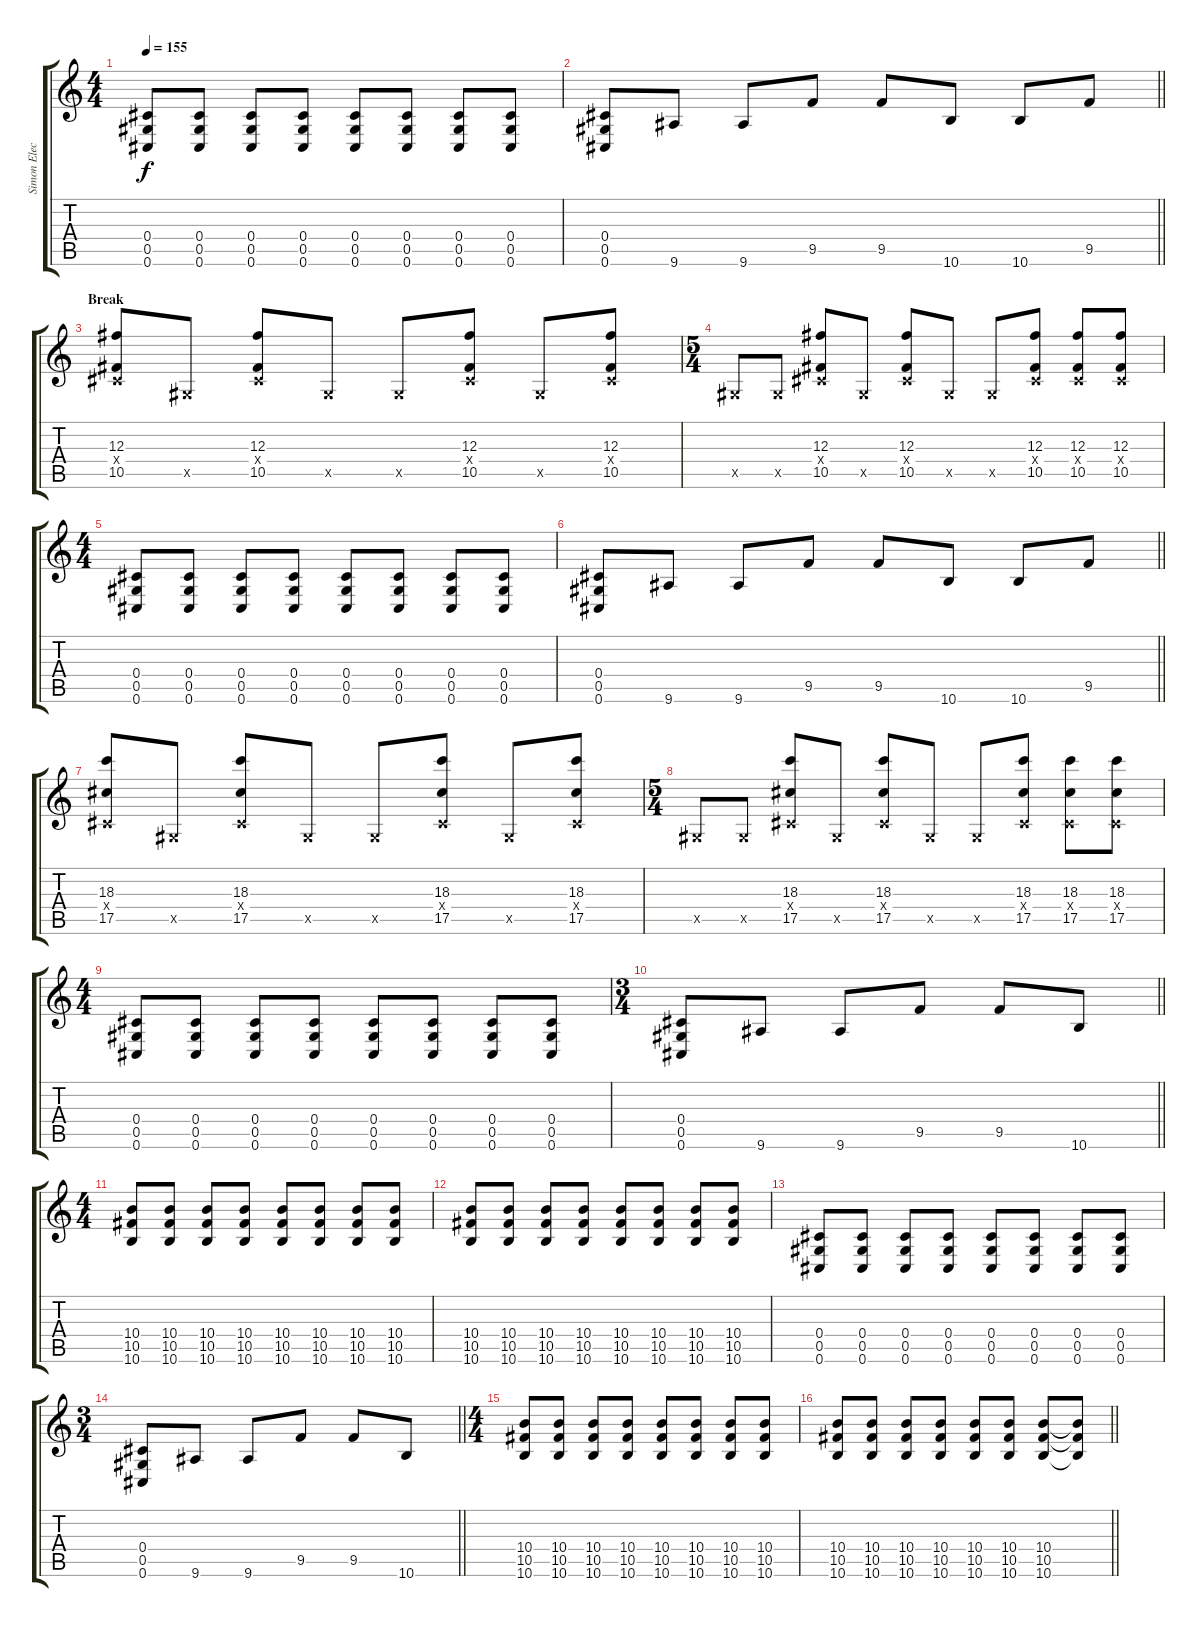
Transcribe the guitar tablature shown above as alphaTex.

\track ("Simon Electric" "Simon Elec") {instrument distortionguitar}
\staff {score tabs}
\tuning (Eb4 Bb3 Gb3 Db3 Ab2 Db2) {hide}
\ts (4 4)
\tempo 155
\clef g2
\ks c
(0.4 0.5 0.6).8{dy f} (0.4 0.5 0.6).8 (0.4 0.5 0.6).8 (0.4 0.5 0.6).8 (0.4 0.5 0.6).8 (0.4 0.5 0.6).8 (0.4 0.5 0.6).8 (0.4 0.5 0.6).8 |
\barLineRight lightlight
(0.4 0.5 0.6).8 9.6.8 9.6.8 9.5.8 9.5.8 10.6.8 10.6.8 9.5.8 |
\section ("" "Break")
(12.3 0.4{x} 10.5).8 0.5{x}.8 (12.3 0.4{x} 10.5).8 0.5{x}.8 0.5{x}.8 (12.3 0.4{x} 10.5).8 0.5{x}.8 (12.3 0.4{x} 10.5).8 |
\ts (5 4)
0.5{x}.8 0.5{x}.8 (12.3 0.4{x} 10.5).8 0.5{x}.8 (12.3 0.4{x} 10.5).8 0.5{x}.8 0.5{x}.8 (12.3 0.4{x} 10.5).8 (12.3 0.4{x} 10.5).8 (12.3 0.4{x} 10.5).8 |
\ts (4 4)
(0.4 0.5 0.6).8 (0.4 0.5 0.6).8 (0.4 0.5 0.6).8 (0.4 0.5 0.6).8 (0.4 0.5 0.6).8 (0.4 0.5 0.6).8 (0.4 0.5 0.6).8 (0.4 0.5 0.6).8 |
\barLineRight lightlight
(0.4 0.5 0.6).8 9.6.8 9.6.8 9.5.8 9.5.8 10.6.8 10.6.8 9.5.8 |
(18.3 0.4{x} 17.5).8 0.5{x}.8 (18.3 0.4{x} 17.5).8 0.5{x}.8 0.5{x}.8 (18.3 0.4{x} 17.5).8 0.5{x}.8 (18.3 0.4{x} 17.5).8 |
\ts (5 4)
0.5{x}.8 0.5{x}.8 (18.3 0.4{x} 17.5).8 0.5{x}.8 (18.3 0.4{x} 17.5).8 0.5{x}.8 0.5{x}.8 (18.3 0.4{x} 17.5).8 (18.3 0.4{x} 17.5).8 (18.3 0.4{x} 17.5).8 |
\ts (4 4)
(0.4 0.5 0.6).8 (0.4 0.5 0.6).8 (0.4 0.5 0.6).8 (0.4 0.5 0.6).8 (0.4 0.5 0.6).8 (0.4 0.5 0.6).8 (0.4 0.5 0.6).8 (0.4 0.5 0.6).8 |
\ts (3 4)
\barLineRight lightlight
(0.4 0.5 0.6).8 9.6.8 9.6.8 9.5.8 9.5.8 10.6.8 |
\ts (4 4)
(10.4 10.5 10.6).8 (10.4 10.5 10.6).8 (10.4 10.5 10.6).8 (10.4 10.5 10.6).8 (10.4 10.5 10.6).8 (10.4 10.5 10.6).8 (10.4 10.5 10.6).8 (10.4 10.5 10.6).8 |
(10.4 10.5 10.6).8 (10.4 10.5 10.6).8 (10.4 10.5 10.6).8 (10.4 10.5 10.6).8 (10.4 10.5 10.6).8 (10.4 10.5 10.6).8 (10.4 10.5 10.6).8 (10.4 10.5 10.6).8 |
(0.4 0.5 0.6).8 (0.4 0.5 0.6).8 (0.4 0.5 0.6).8 (0.4 0.5 0.6).8 (0.4 0.5 0.6).8 (0.4 0.5 0.6).8 (0.4 0.5 0.6).8 (0.4 0.5 0.6).8 |
\ts (3 4)
\barLineRight lightlight
(0.4 0.5 0.6).8 9.6.8 9.6.8 9.5.8 9.5.8 10.6.8 |
\ts (4 4)
(10.4 10.5 10.6).8 (10.4 10.5 10.6).8 (10.4 10.5 10.6).8 (10.4 10.5 10.6).8 (10.4 10.5 10.6).8 (10.4 10.5 10.6).8 (10.4 10.5 10.6).8 (10.4 10.5 10.6).8 |
\barLineRight lightlight
(10.4 10.5 10.6).8 (10.4 10.5 10.6).8 (10.4 10.5 10.6).8 (10.4 10.5 10.6).8 (10.4 10.5 10.6).8 (10.4 10.5 10.6).8 (10.4 10.5 10.6).8 (10.4{t} 10.5{t} 10.6{t}).8
